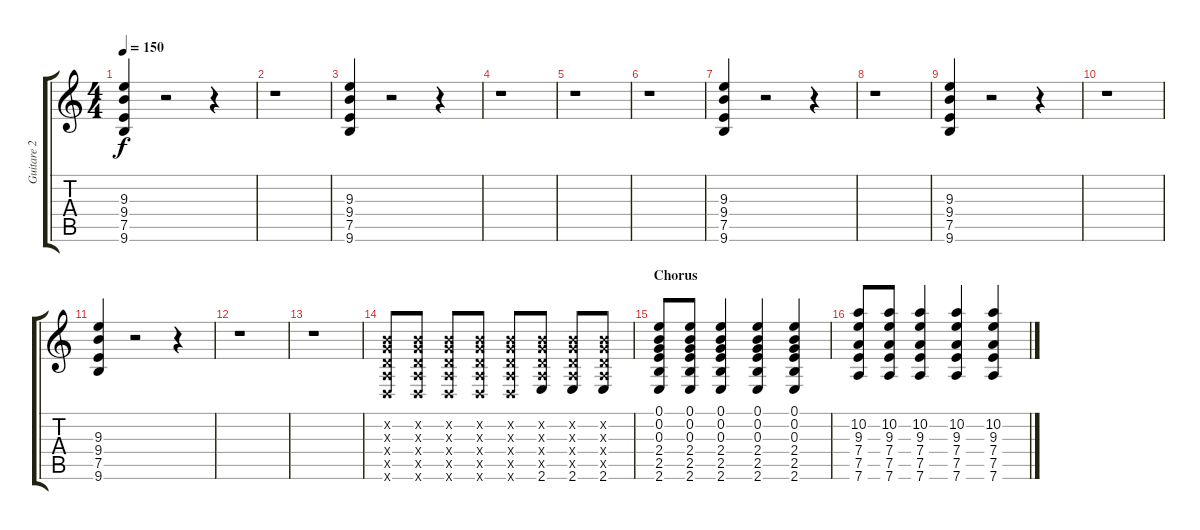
\track ("Guitare 2" "Guitare 2") {instrument overdrivenguitar}
\staff {score tabs}
\tuning (E4 B3 G3 D3 A2 D2) {hide}
\ts (4 4)
\tempo 150
\clef g2
\ks c
(9.3 9.4 7.5 9.6).4{dy f} r.2 r.4 |
r.1 |
(9.3 9.4 7.5 9.6).4 r.2 r.4 |
r.1 |
r.1 |
r.1 |
(9.3 9.4 7.5 9.6).4 r.2 r.4 |
r.1 |
(9.3 9.4 7.5 9.6).4 r.2 r.4 |
r.1 |
(9.3 9.4 7.5 9.6).4 r.2 r.4 |
r.1 |
r.1 |
(0.2{x} 0.3{x} 0.4{x} 0.5{x} 0.6{x}).8 (0.2{x} 0.3{x} 0.4{x} 0.5{x} 0.6{x}).8 (0.2{x} 0.3{x} 0.4{x} 0.5{x} 0.6{x}).8 (0.2{x} 0.3{x} 0.4{x} 0.5{x} 0.6{x}).8 (0.2{x} 0.3{x} 0.4{x} 0.5{x} 0.6{x}).8 (0.2{x} 0.3{x} 0.4{x} 0.5{x} 2.6).8 (0.2{x} 0.3{x} 0.4{x} 0.5{x} 2.6).8 (0.2{x} 0.3{x} 0.4{x} 0.5{x} 2.6).8 |
\section ("" "Chorus")
(0.1 0.2 0.3 2.4 2.5 2.6).8 (0.1 0.2 0.3 2.4 2.5 2.6).8 (0.1 0.2 0.3 2.4 2.5 2.6).4 (0.1 0.2 0.3 2.4 2.5 2.6).4 (0.1 0.2 0.3 2.4 2.5 2.6).4 |
(10.2 9.3 7.4 7.5 7.6).8 (10.2 9.3 7.4 7.5 7.6).8 (10.2 9.3 7.4 7.5 7.6).4 (10.2 9.3 7.4 7.5 7.6).4 (10.2 9.3 7.4 7.5 7.6).4
